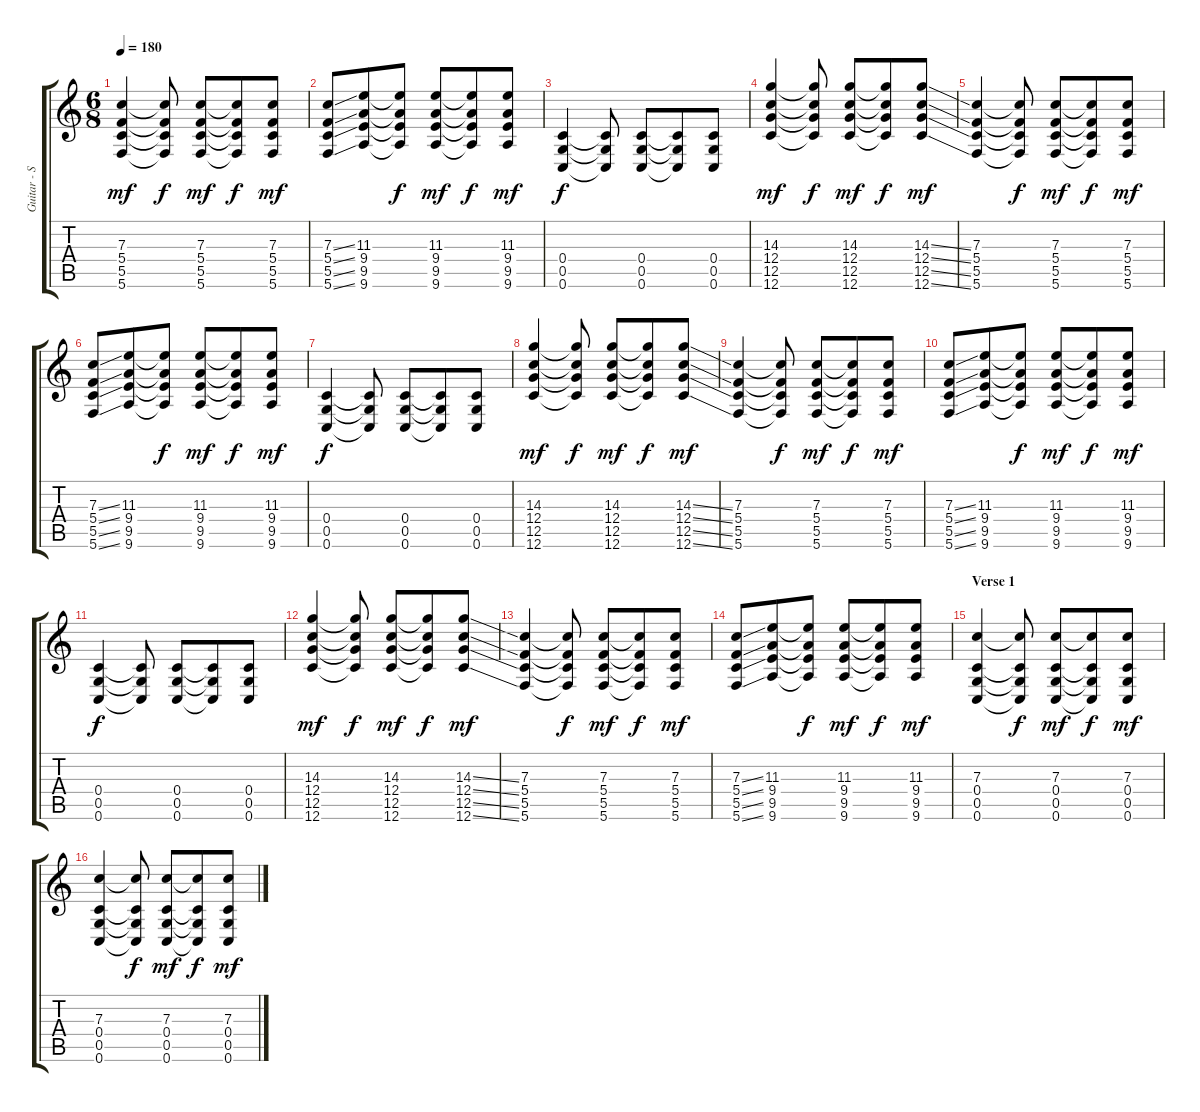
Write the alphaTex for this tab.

\track ("Guitar - Stef Carpenter" "Guitar - S") {instrument distortionguitar}
\staff {score tabs}
\tuning (D4 A3 F3 C3 G2 C2) {hide}
\ts (6 8)
\tempo 180
\clef g2
\ks c
(7.3 5.4 5.5 5.6).4{dy mf} (7.3{t} 5.4{t} 5.5{t} 5.6{t}).8{dy f} (7.3 5.4 5.5 5.6).8{dy mf} (7.3{t} 5.4{t} 5.5{t} 5.6{t}).8{dy f} (7.3 5.4 5.5 5.6).8{dy mf} |
(7.3{ss} 5.4{ss} 5.5{ss} 5.6{ss}).8 (11.3 9.4 9.5 9.6).8 (11.3{t} 9.4{t} 9.5{t} 9.6{t}).8{dy f} (11.3 9.4 9.5 9.6).8{dy mf} (11.3{t} 9.4{t} 9.5{t} 9.6{t}).8{dy f} (11.3 9.4 9.5 9.6).8{dy mf} |
(0.4 0.5 0.6).4{dy f} (0.4{t} 0.5{t} 0.6{t}).8 (0.4 0.5 0.6).8 (0.4{t} 0.5{t} 0.6{t}).8 (0.4 0.5 0.6).8 |
(14.3 12.4 12.5 12.6).4{dy mf} (14.3{t} 12.4{t} 12.5{t} 12.6{t}).8{dy f} (14.3 12.4 12.5 12.6).8{dy mf} (14.3{t} 12.4{t} 12.5{t} 12.6{t}).8{dy f} (14.3{ss} 12.4{ss} 12.5{ss} 12.6{ss}).8{dy mf} |
(7.3 5.4 5.5 5.6).4 (7.3{t} 5.4{t} 5.5{t} 5.6{t}).8{dy f} (7.3 5.4 5.5 5.6).8{dy mf} (7.3{t} 5.4{t} 5.5{t} 5.6{t}).8{dy f} (7.3 5.4 5.5 5.6).8{dy mf} |
(7.3{ss} 5.4{ss} 5.5{ss} 5.6{ss}).8 (11.3 9.4 9.5 9.6).8 (11.3{t} 9.4{t} 9.5{t} 9.6{t}).8{dy f} (11.3 9.4 9.5 9.6).8{dy mf} (11.3{t} 9.4{t} 9.5{t} 9.6{t}).8{dy f} (11.3 9.4 9.5 9.6).8{dy mf} |
(0.4 0.5 0.6).4{dy f} (0.4{t} 0.5{t} 0.6{t}).8 (0.4 0.5 0.6).8 (0.4{t} 0.5{t} 0.6{t}).8 (0.4 0.5 0.6).8 |
(14.3 12.4 12.5 12.6).4{dy mf} (14.3{t} 12.4{t} 12.5{t} 12.6{t}).8{dy f} (14.3 12.4 12.5 12.6).8{dy mf} (14.3{t} 12.4{t} 12.5{t} 12.6{t}).8{dy f} (14.3{ss} 12.4{ss} 12.5{ss} 12.6{ss}).8{dy mf} |
(7.3 5.4 5.5 5.6).4 (7.3{t} 5.4{t} 5.5{t} 5.6{t}).8{dy f} (7.3 5.4 5.5 5.6).8{dy mf} (7.3{t} 5.4{t} 5.5{t} 5.6{t}).8{dy f} (7.3 5.4 5.5 5.6).8{dy mf} |
(7.3{ss} 5.4{ss} 5.5{ss} 5.6{ss}).8 (11.3 9.4 9.5 9.6).8 (11.3{t} 9.4{t} 9.5{t} 9.6{t}).8{dy f} (11.3 9.4 9.5 9.6).8{dy mf} (11.3{t} 9.4{t} 9.5{t} 9.6{t}).8{dy f} (11.3 9.4 9.5 9.6).8{dy mf} |
(0.4 0.5 0.6).4{dy f} (0.4{t} 0.5{t} 0.6{t}).8 (0.4 0.5 0.6).8 (0.4{t} 0.5{t} 0.6{t}).8 (0.4 0.5 0.6).8 |
(14.3 12.4 12.5 12.6).4{dy mf} (14.3{t} 12.4{t} 12.5{t} 12.6{t}).8{dy f} (14.3 12.4 12.5 12.6).8{dy mf} (14.3{t} 12.4{t} 12.5{t} 12.6{t}).8{dy f} (14.3{ss} 12.4{ss} 12.5{ss} 12.6{ss}).8{dy mf} |
(7.3 5.4 5.5 5.6).4 (7.3{t} 5.4{t} 5.5{t} 5.6{t}).8{dy f} (7.3 5.4 5.5 5.6).8{dy mf} (7.3{t} 5.4{t} 5.5{t} 5.6{t}).8{dy f} (7.3 5.4 5.5 5.6).8{dy mf} |
(7.3{ss} 5.4{ss} 5.5{ss} 5.6{ss}).8 (11.3 9.4 9.5 9.6).8 (11.3{t} 9.4{t} 9.5{t} 9.6{t}).8{dy f} (11.3 9.4 9.5 9.6).8{dy mf} (11.3{t} 9.4{t} 9.5{t} 9.6{t}).8{dy f} (11.3 9.4 9.5 9.6).8{dy mf} |
\section ("" "Verse 1")
(7.3 0.4 0.5 0.6).4 (7.3{t} 0.4{t} 0.5{t} 0.6{t}).8{dy f} (7.3 0.4 0.5 0.6).8{dy mf} (7.3{t} 0.4{t} 0.5{t} 0.6{t}).8{dy f} (7.3 0.4 0.5 0.6).8{dy mf} |
(7.3 0.4 0.5 0.6).4 (7.3{t} 0.4{t} 0.5{t} 0.6{t}).8{dy f} (7.3 0.4 0.5 0.6).8{dy mf} (7.3{t} 0.4{t} 0.5{t} 0.6{t}).8{dy f} (7.3 0.4 0.5 0.6).8{dy mf}
